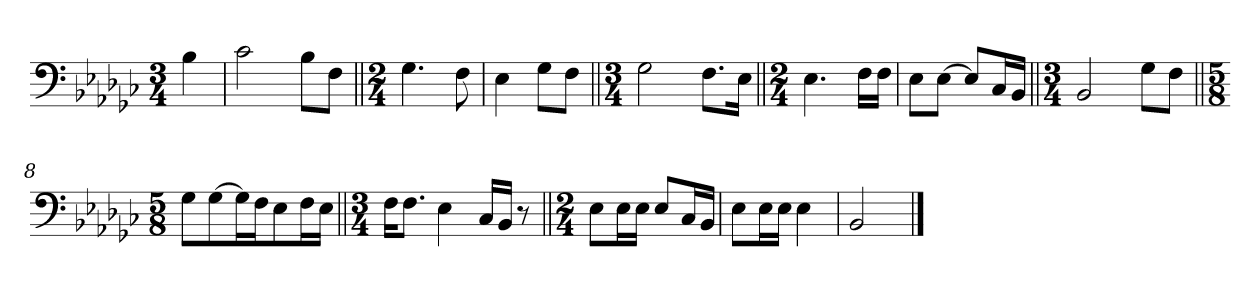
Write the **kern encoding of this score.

**kern
*part1
*staff1
*clefF4
*k[b-e-a-d-g-c-]
*M3/4
=
4B-\
=1
2c-\
8B-\L
8F\J
=2||
*M2/4
4.G-\
8F\
=3
4E-\
8G-\L
8F\J
=4||
*M3/4
2G-\
8.F\L
16E-\Jk
=5||
*M2/4
4.E-\
16F\LL
16F\JJ
=6
8E-\L
[8E-\J
8E-/L]
16C-/L
16BB-/JJ
=7||
*M3/4
2BB-/
8G-\L
8F\J
=8||
*M5/8
8G-\L
[8G-\
16G-\L]
16F\J
8E-\
16F\L
16E-\JJ
=9||
*M3/4
16F\KL
8.F\J
4E-\
16C-/LL
16BB-/JJ
8r
=10||
*M2/4
8E-\L
16E-\L
16E-\JJ
8E-/L
16C-/L
16BB-/JJ
=11
8E-\L
16E-\L
16E-\JJ
4E-\
=12
2BB-/
==
*-
